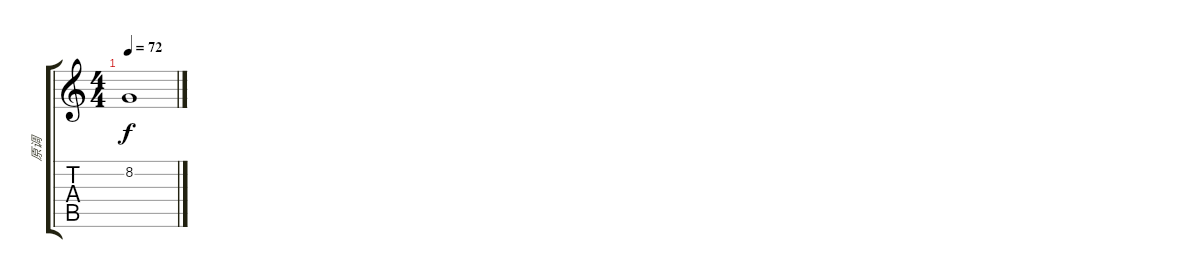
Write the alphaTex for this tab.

\track ("原调" "原调") {mute instrument fx7echoes}
\staff {score tabs}
\tuning (E4 B3 G3 D3 A2 E2) {hide}
\ts (4 4)
\tempo 72
\clef g2
\ks c
8.2.1{dy f}
